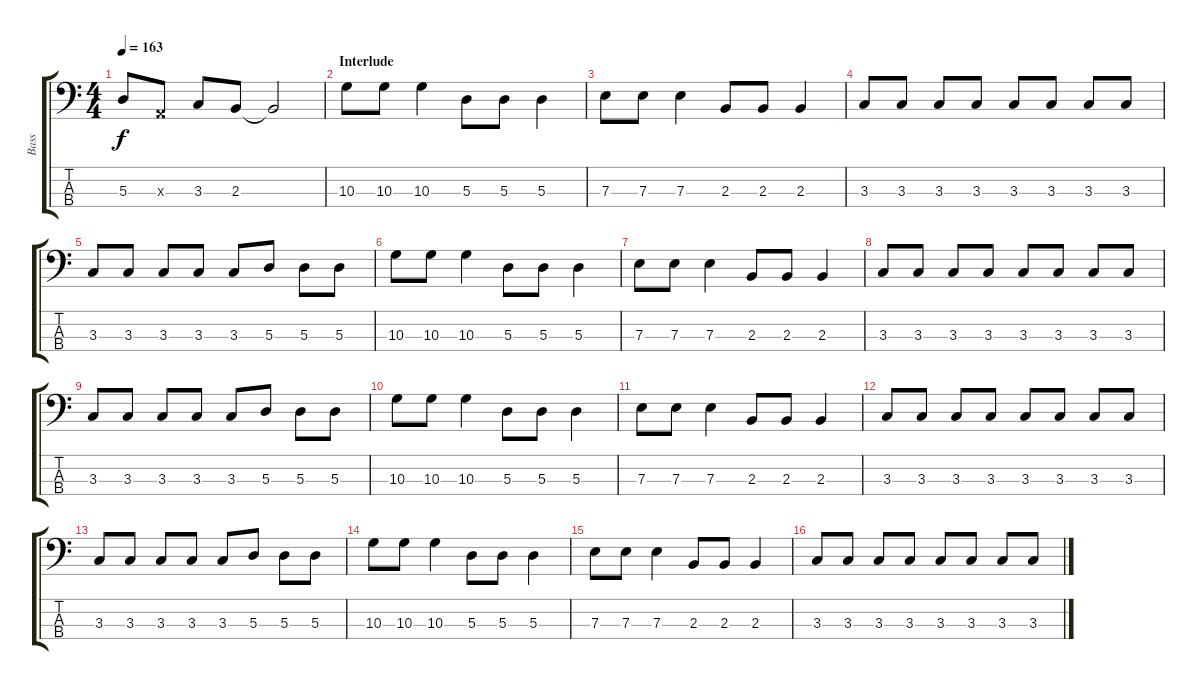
\track ("Bass" "Bass") {instrument electricbassfinger}
\staff {score tabs}
\tuning (G2 D2 A1 E1) {hide}
\ts (4 4)
\tempo 163
\clef f4
\ks c
5.3.8{dy f} 0.3{x}.8 3.3.8 2.3.8 2.3{t}.2 |
\section ("" "Interlude")
10.3.8 10.3.8 10.3.4 5.3.8 5.3.8 5.3.4 |
7.3.8 7.3.8 7.3.4 2.3.8 2.3.8 2.3.4 |
3.3.8 3.3.8 3.3.8 3.3.8 3.3.8 3.3.8 3.3.8 3.3.8 |
3.3.8 3.3.8 3.3.8 3.3.8 3.3.8 5.3.8 5.3.8 5.3.8 |
10.3.8 10.3.8 10.3.4 5.3.8 5.3.8 5.3.4 |
7.3.8 7.3.8 7.3.4 2.3.8 2.3.8 2.3.4 |
3.3.8 3.3.8 3.3.8 3.3.8 3.3.8 3.3.8 3.3.8 3.3.8 |
3.3.8 3.3.8 3.3.8 3.3.8 3.3.8 5.3.8 5.3.8 5.3.8 |
10.3.8 10.3.8 10.3.4 5.3.8 5.3.8 5.3.4 |
7.3.8 7.3.8 7.3.4 2.3.8 2.3.8 2.3.4 |
3.3.8 3.3.8 3.3.8 3.3.8 3.3.8 3.3.8 3.3.8 3.3.8 |
3.3.8 3.3.8 3.3.8 3.3.8 3.3.8 5.3.8 5.3.8 5.3.8 |
10.3.8 10.3.8 10.3.4 5.3.8 5.3.8 5.3.4 |
7.3.8 7.3.8 7.3.4 2.3.8 2.3.8 2.3.4 |
3.3.8 3.3.8 3.3.8 3.3.8 3.3.8 3.3.8 3.3.8 3.3.8
